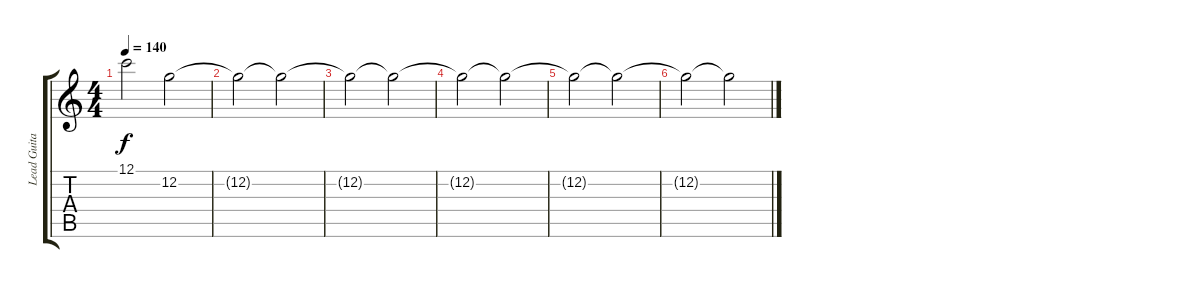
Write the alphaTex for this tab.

\track ("Lead Guitar" "Lead Guita") {instrument distortionguitar}
\staff {score tabs}
\tuning (C4 G3 Eb3 Bb2 F2 C2) {hide}
\ts (4 4)
\tempo 140
\clef g2
\ks c
12.1.2{dy f} 12.2.2 |
12.2{t}.2 12.2{t}.2 |
12.2{t}.2 12.2{t}.2 |
12.2{t}.2 12.2{t}.2 |
12.2{t}.2 12.2{t}.2 |
12.2{t}.2 12.2{t}.2
